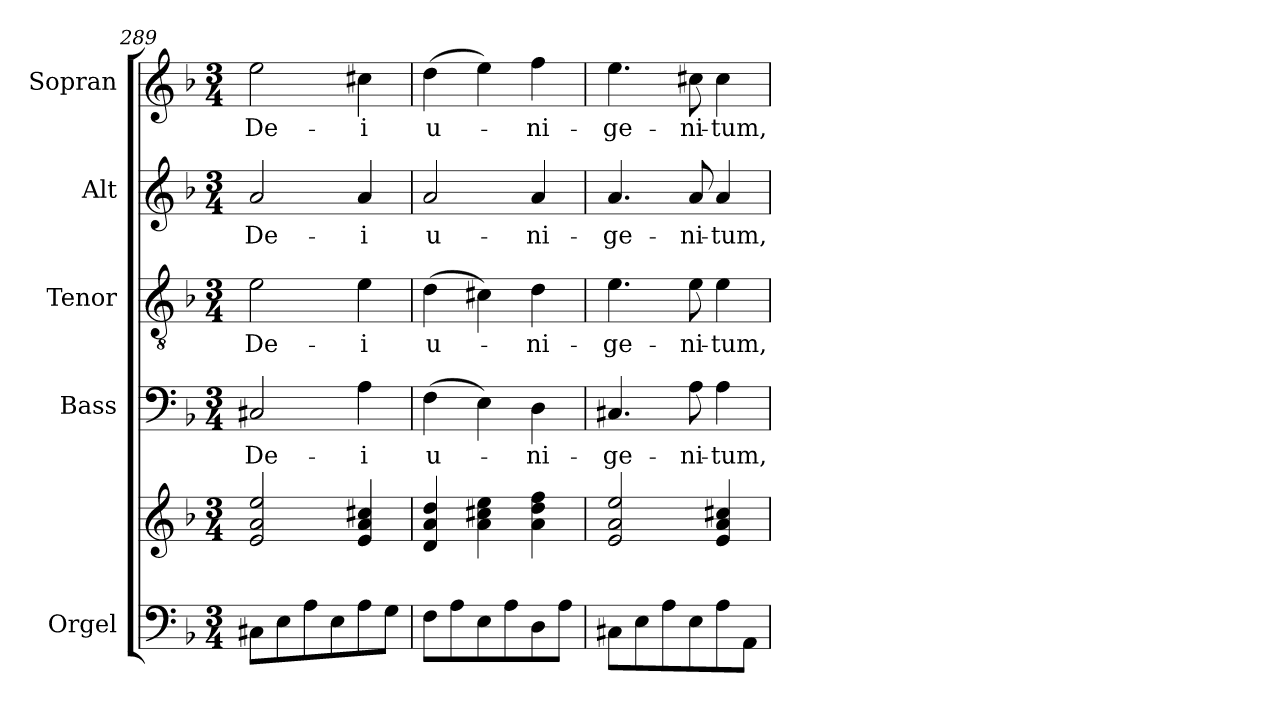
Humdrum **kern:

**kern	**kern	**kern	**text	**kern	**text	**kern	**text	**kern	**text
*part5	*part5	*part4	*part4	*part3	*part3	*part2	*part2	*part1	*part1
*staff6	*staff5	*staff4	*staff4	*staff3	*staff3	*staff2	*staff2	*staff1	*staff1
*I"Orgel	*	*I"Bass	*	*I"Tenor	*	*I"Alt	*	*I"Sopran	*
*I'Org.	*	*I'B	*	*I'T	*	*I'A	*	*I'S	*
*clefF4	*clefG2	*clefF4	*	*clefGv2	*	*clefG2	*	*clefG2	*
*k[b-]	*k[b-]	*k[b-]	*	*k[b-]	*	*k[b-]	*	*k[b-]	*
*F:	*F:	*F:	*	*F:	*	*F:	*	*F:	*
*M3/4	*M3/4	*M3/4	*	*M3/4	*	*M3/4	*	*M3/4	*
=289	=289	=289	=289	=289	=289	=289	=289	=289	=289
!	!	!	!LO:LY:b	!	!LO:LY:b	!	!LO:LY:b	!	!LO:LY:b
8C#X\L	2e/ 2a/ 2ee/	2C#X/	De-	2e\	De-	2a/	De-	2ee\	De-
8E\	.	.	.	.	.	.	.	.	.
8A\	.	.	.	.	.	.	.	.	.
8E\	.	.	.	.	.	.	.	.	.
!	!	!	!LO:LY:b	!	!LO:LY:b	!	!LO:LY:b	!	!LO:LY:b
8A\	4e/ 4a/ 4cc#X/	4A\	-i	4e\	-i	4a/	-i	4cc#X\	-i
8G\J	.	.	.	.	.	.	.	.	.
=290	=290	=290	=290	=290	=290	=290	=290	=290	=290
!	!	!	!LO:LY:b	!	!LO:LY:b	!	!LO:LY:b	!	!LO:LY:b
8F\L	4d/ 4a/ 4dd/	(>4F\	u-	(>4d\	u-	2a/	u-	(>4dd\	u-
8A\	.	.	.	.	.	.	.	.	.
8E\	4a\ 4cc#X\ 4ee\	4E\)	.	4c#X\)	.	.	.	4ee\)	.
8A\	.	.	.	.	.	.	.	.	.
!	!	!	!LO:LY:b	!	!LO:LY:b	!	!LO:LY:b	!	!LO:LY:b
8D\	4a\ 4dd\ 4ff\	4D\	-ni-	4d\	-ni-	4a/	-ni-	4ff\	-ni-
8A\J	.	.	.	.	.	.	.	.	.
=291	=291	=291	=291	=291	=291	=291	=291	=291	=291
!	!	!	!LO:LY:b	!	!LO:LY:b	!	!LO:LY:b	!	!LO:LY:b
8C#X\L	2e/ 2a/ 2ee/	4.C#X/	-ge-	4.e\	-ge-	4.a/	-ge-	4.ee\	-ge-
8E\	.	.	.	.	.	.	.	.	.
8A\	.	.	.	.	.	.	.	.	.
!	!	!	!LO:LY:b	!	!LO:LY:b	!	!LO:LY:b	!	!LO:LY:b
8E\	.	8A\	-ni-	8e\	-ni-	8a/	-ni-	8cc#X\	-ni-
!	!	!	!LO:LY:b	!	!LO:LY:b	!	!LO:LY:b	!	!LO:LY:b
8A\	4e/ 4a/ 4cc#X/	4A\	-tum,	4e\	-tum,	4a/	-tum,	4cc#\	-tum,
8AA\J	.	.	.	.	.	.	.	.	.
=	=	=	=	=	=	=	=	=	=
*-	*-	*-	*-	*-	*-	*-	*-	*-	*-
